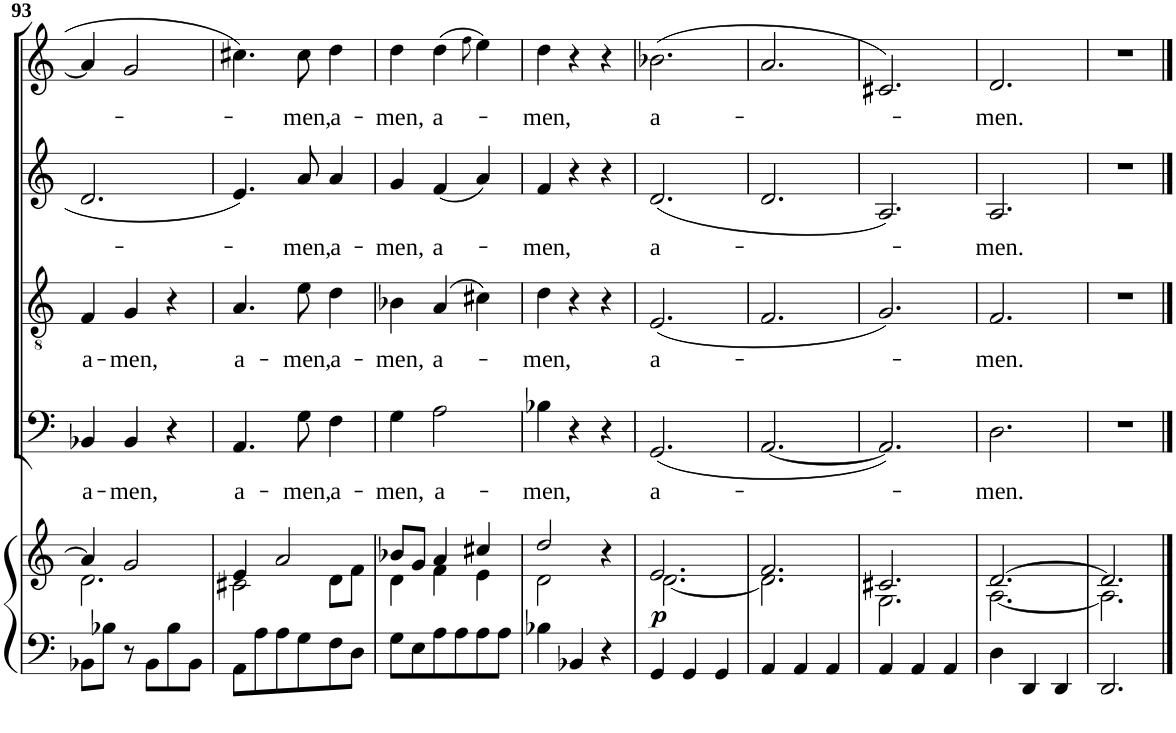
**kern	**kern	**dynam	**kern	**text	**kern	**text	**kern	**text	**kern	**text
*part5	*part5	*part5	*part4	*part4	*part3	*part3	*part2	*part2	*part1	*part1
*staff6	*staff5	*staff5/6	*staff4	*staff4	*staff3	*staff3	*staff2	*staff2	*staff1	*staff1
*I"Organ	*	*	*I"Bass	*	*I"Tenor	*	*I"Alto	*	*I"Soprano	*
!!LO:PB:g=z
*clefF4	*clefG2	*	*clefF4	*	*clefGv2	*	*clefG2	*	*clefG2	*
*k[]	*k[]	*	*k[]	*	*k[]	*	*k[]	*	*k[]	*
*M3/4	*M3/4	*	*M3/4	*	*M3/4	*	*M3/4	*	*M3/4	*
=93	=93	=93	=93	=93	=93	=93	=93	=93	=93	=93
*	*^	*	*	*	*	*	*	*	*	*
!	!	!	!	!	!LO:LY:b	!	!LO:LY:b	!	!	!	!
8BB-X\L	4a/]	2.d\	.	4BB-X/	a-	4F/	a-	2.d/	.	4a/]	.
8B-X\J	.	.	.	.	.	.	.	.	.	.	.
!	!	!	!	!	!LO:LY:b	!	!LO:LY:b	!	!	!	!
8r	2g/	.	.	4BB-/	-men,	4G/	-men,	.	.	2g/	.
8BB-\L	.	.	.	.	.	.	.	.	.	.	.
8B-\	.	.	.	4r	.	4r	.	.	.	.	.
8BB-\J	.	.	.	.	.	.	.	.	.	.	.
=94	=94	=94	=94	=94	=94	=94	=94	=94	=94	=94	=94
!	!	!	!	!	!LO:LY:b	!	!LO:LY:b	!	!	!	!
8AA\L	4e/	2c#X\	.	4.AA/	a-	4.A/	a-	4.e/	.	4.cc#X\	.
8A\	.	.	.	.	.	.	.	.	.	.	.
8A\	2a/	.	.	.	.	.	.	.	.	.	.
!	!	!	!	!	!LO:LY:b	!	!LO:LY:b	!	!LO:LY:b	!	!LO:LY:b
8G\	.	.	.	8G\	-men,	8e\	-men,	8a/	-men,	8cc#\	-men,
!	!	!	!	!	!LO:LY:b	!	!LO:LY:b	!	!LO:LY:b	!	!LO:LY:b
8F\	.	8d\L	.	4F\	a-	4d\	a-	4a/	a-	4dd\	a-
8D\J	.	8f\J	.	.	.	.	.	.	.	.	.
=95	=95	=95	=95	=95	=95	=95	=95	=95	=95	=95	=95
!	!	!	!	!	!LO:LY:b	!	!LO:LY:b	!	!LO:LY:b	!	!LO:LY:b
8G\L	8b-X/L	4d\	.	4G\	-men,	4B-X\	-men,	4g/	-men,	4dd\	-men,
8E\	8g/J	.	.	.	.	.	.	.	.	.	.
!	!	!	!	!	!LO:LY:b	!	!LO:LY:b	!	!LO:LY:b	!	!LO:LY:b
8A\	4a/	4f\	.	2A\	a-	(4A/	a-	(4f/	a-	(4dd\	a-
8A\	.	.	.	.	.	.	.	.	.	.	.
.	.	.	.	.	.	.	.	.	.	8qff\	.
8A\	4cc#X/	4e\	.	.	.	4c#X\)	.	4a/)	.	4ee\)	.
8A\J	.	.	.	.	.	.	.	.	.	.	.
=96	=96	=96	=96	=96	=96	=96	=96	=96	=96	=96	=96
!	!	!	!	!	!LO:LY:b	!	!LO:LY:b	!	!LO:LY:b	!	!LO:LY:b
4B-X\	2dd/	2d\	.	4B-X\	-men,	4d\	-men,	4f/	-men,	4dd\	-men,
4BB-X/	.	.	.	4r	.	4r	.	4r	.	4r	.
4r	4r	4ryy	.	4r	.	4r	.	4r	.	4r	.
=97	=97	=97	=97	=97	=97	=97	=97	=97	=97	=97	=97
!	!	!	!LO:DY:a=2	!	!LO:LY:b	!	!LO:LY:b	!	!LO:LY:b	!	!LO:LY:b
4GG/	2.e/	[2.d\	p	(2.GG/	a-	(2.E/	a-	(2.d/	a-	(2.b-X\	a-
4GG/	.	.	.	.	.	.	.	.	.	.	.
4GG/	.	.	.	.	.	.	.	.	.	.	.
=98	=98	=98	=98	=98	=98	=98	=98	=98	=98	=98	=98
4AA/	2.f/	2.d\]	.	[2.AA/	.	2.F/	.	2.d/	.	2.a/	.
4AA/	.	.	.	.	.	.	.	.	.	.	.
4AA/	.	.	.	.	.	.	.	.	.	.	.
=99	=99	=99	=99	=99	=99	=99	=99	=99	=99	=99	=99
4AA/	2.c#X/	2.G\	.	2.AA/])	.	2.G/)	.	2.A/)	.	2.c#X/)	.
4AA/	.	.	.	.	.	.	.	.	.	.	.
4AA/	.	.	.	.	.	.	.	.	.	.	.
=100	=100	=100	=100	=100	=100	=100	=100	=100	=100	=100	=100
!	!	!	!	!	!LO:LY:b	!	!LO:LY:b	!	!LO:LY:b	!	!LO:LY:b
4D\	[2.d/	[2.A\	.	2.D\	-men.	2.F/	-men.	2.A/	-men.	2.d/	-men.
4DD/	.	.	.	.	.	.	.	.	.	.	.
4DD/	.	.	.	.	.	.	.	.	.	.	.
=101	=101	=101	=101	=101	=101	=101	=101	=101	=101	=101	=101
2.DD/	2.d/]	2.A\]	.	2.r	.	2.r	.	2.r	.	2.r	.
*	*v	*v	*	*	*	*	*	*	*	*	*
==	==	==	==	==	==	==	==	==	==	==
*-	*-	*-	*-	*-	*-	*-	*-	*-	*-	*-
